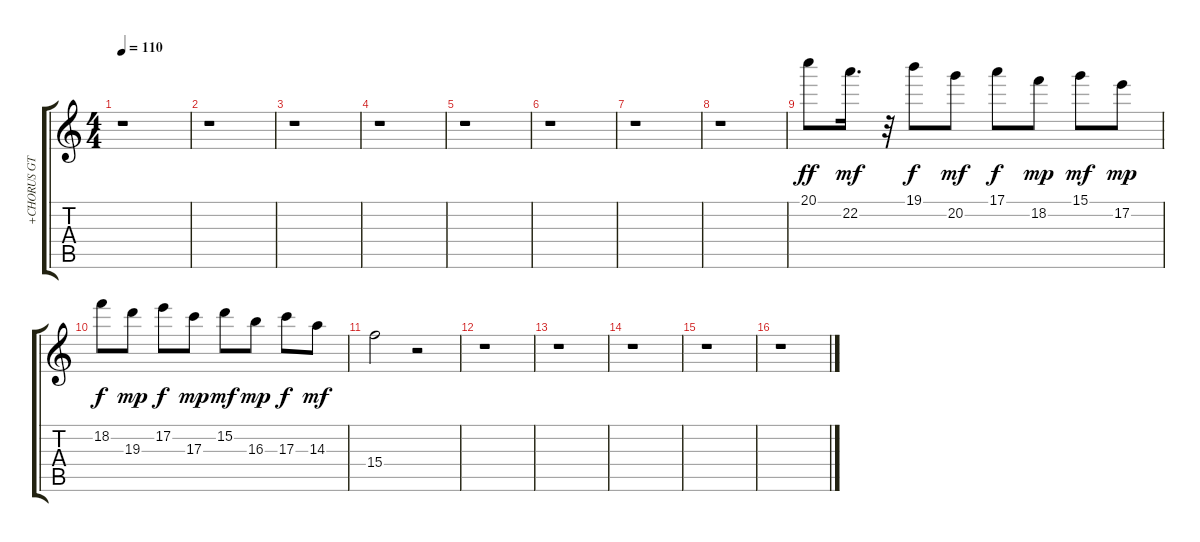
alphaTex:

\track ("+CHORUS GT" "+CHORUS GT") {instrument electricguitarclean}
\staff {score tabs}
\tuning (E4 B3 G3 D3 A2 E2) {hide}
\ts (4 4)
\tempo 110
\clef g2
\ks c
r.1{dy p} |
r.1 |
r.1 |
r.1 |
r.1 |
r.1 |
r.1 |
r.1 |
20.1.8{dy ff instrument electricguitarclean} 22.2.16{d dy mf} r.32 19.1.8{dy f} 20.2.8{dy mf} 17.1.8{dy f} 18.2.8{dy mp} 15.1.8{dy mf} 17.2.8{dy mp} |
18.2.8{dy f} 19.3.8{dy mp} 17.2.8{dy f} 17.3.8{dy mp} 15.2.8{dy mf} 16.3.8{dy mp} 17.3.8{dy f} 14.3.8{dy mf} |
15.4.2 r.2 |
r.1 |
r.1 |
r.1 |
r.1 |
r.1
